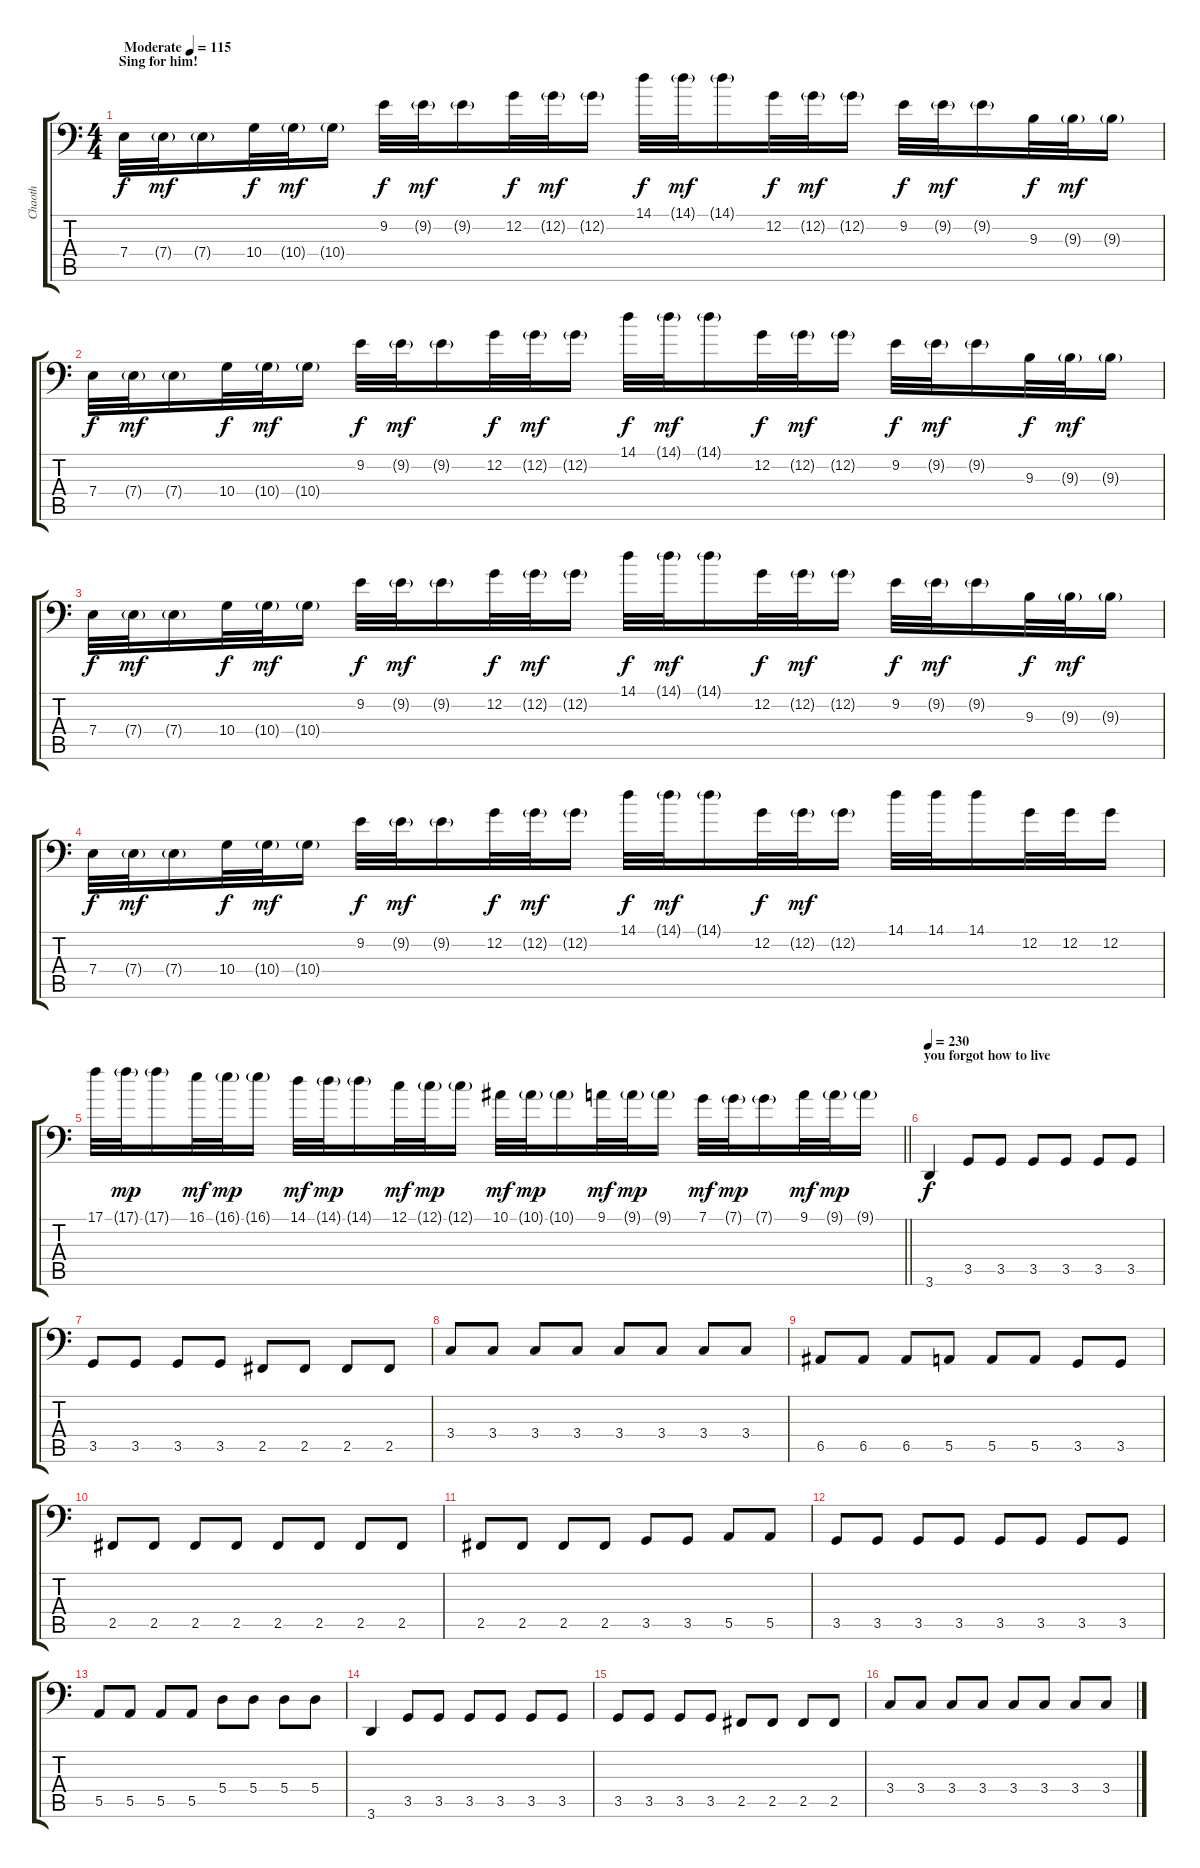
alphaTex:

\track ("Chaoth" "Chaoth") {instrument electricbassfinger}
\staff {score tabs}
\tuning (C3 G2 D2 A1 E1 B0) {hide}
\ts (4 4)
\section ("" "Sing for him!")
\tempo (115 "Moderate")
\clef f4
\ks c
7.4.32{dy f instrument electricbassfinger} 7.4{g}.32{dy mf} 7.4{g}.16 10.4.32{dy f} 10.4{g}.32{dy mf} 10.4{g}.16 9.2.32{dy f} 9.2{g}.32{dy mf} 9.2{g}.16 12.2.32{dy f} 12.2{g}.32{dy mf} 12.2{g}.16 14.1.32{dy f} 14.1{g}.32{dy mf} 14.1{g}.16 12.2.32{dy f} 12.2{g}.32{dy mf} 12.2{g}.16 9.2.32{dy f} 9.2{g}.32{dy mf} 9.2{g}.16 9.3.32{dy f} 9.3{g}.32{dy mf} 9.3{g}.16 |
7.4.32{dy f} 7.4{g}.32{dy mf} 7.4{g}.16 10.4.32{dy f} 10.4{g}.32{dy mf} 10.4{g}.16 9.2.32{dy f} 9.2{g}.32{dy mf} 9.2{g}.16 12.2.32{dy f} 12.2{g}.32{dy mf} 12.2{g}.16 14.1.32{dy f} 14.1{g}.32{dy mf} 14.1{g}.16 12.2.32{dy f} 12.2{g}.32{dy mf} 12.2{g}.16 9.2.32{dy f} 9.2{g}.32{dy mf} 9.2{g}.16 9.3.32{dy f} 9.3{g}.32{dy mf} 9.3{g}.16 |
7.4.32{dy f} 7.4{g}.32{dy mf} 7.4{g}.16 10.4.32{dy f} 10.4{g}.32{dy mf} 10.4{g}.16 9.2.32{dy f} 9.2{g}.32{dy mf} 9.2{g}.16 12.2.32{dy f} 12.2{g}.32{dy mf} 12.2{g}.16 14.1.32{dy f} 14.1{g}.32{dy mf} 14.1{g}.16 12.2.32{dy f} 12.2{g}.32{dy mf} 12.2{g}.16 9.2.32{dy f} 9.2{g}.32{dy mf} 9.2{g}.16 9.3.32{dy f} 9.3{g}.32{dy mf} 9.3{g}.16 |
7.4.32{dy f} 7.4{g}.32{dy mf} 7.4{g}.16 10.4.32{dy f} 10.4{g}.32{dy mf} 10.4{g}.16 9.2.32{dy f} 9.2{g}.32{dy mf} 9.2{g}.16 12.2.32{dy f} 12.2{g}.32{dy mf} 12.2{g}.16 14.1.32{dy f} 14.1{g}.32{dy mf} 14.1{g}.16 12.2.32{dy f} 12.2{g}.32{dy mf} 12.2{g}.16 14.1.32 14.1.32 14.1.16 12.2.32 12.2.32 12.2.16 |
\barLineRight lightlight
17.1.32 17.1{g}.32{dy mp} 17.1{g}.16 16.1.32{dy mf} 16.1{g}.32{dy mp} 16.1{g}.16 14.1.32{dy mf} 14.1{g}.32{dy mp} 14.1{g}.16 12.1.32{dy mf} 12.1{g}.32{dy mp} 12.1{g}.16 10.1.32{dy mf} 10.1{g}.32{dy mp} 10.1{g}.16 9.1.32{dy mf} 9.1{g}.32{dy mp} 9.1{g}.16 7.1.32{dy mf} 7.1{g}.32{dy mp} 7.1{g}.16 9.1.32{dy mf} 9.1{g}.32{dy mp} 9.1{g}.16 |
\section ("" "you forgot how to live")
\tempo 230
3.6.4{dy f} 3.5.8 3.5.8 3.5.8 3.5.8 3.5.8 3.5.8 |
3.5.8 3.5.8 3.5.8 3.5.8 2.5.8 2.5.8 2.5.8 2.5.8 |
3.4.8 3.4.8 3.4.8 3.4.8 3.4.8 3.4.8 3.4.8 3.4.8 |
6.5.8 6.5.8 6.5.8 5.5.8 5.5.8 5.5.8 3.5.8 3.5.8 |
2.5.8 2.5.8 2.5.8 2.5.8 2.5.8 2.5.8 2.5.8 2.5.8 |
2.5.8 2.5.8 2.5.8 2.5.8 3.5.8 3.5.8 5.5.8 5.5.8 |
3.5.8 3.5.8 3.5.8 3.5.8 3.5.8 3.5.8 3.5.8 3.5.8 |
5.5.8 5.5.8 5.5.8 5.5.8 5.4.8 5.4.8 5.4.8 5.4.8 |
3.6.4 3.5.8 3.5.8 3.5.8 3.5.8 3.5.8 3.5.8 |
3.5.8 3.5.8 3.5.8 3.5.8 2.5.8 2.5.8 2.5.8 2.5.8 |
3.4.8 3.4.8 3.4.8 3.4.8 3.4.8 3.4.8 3.4.8 3.4.8
